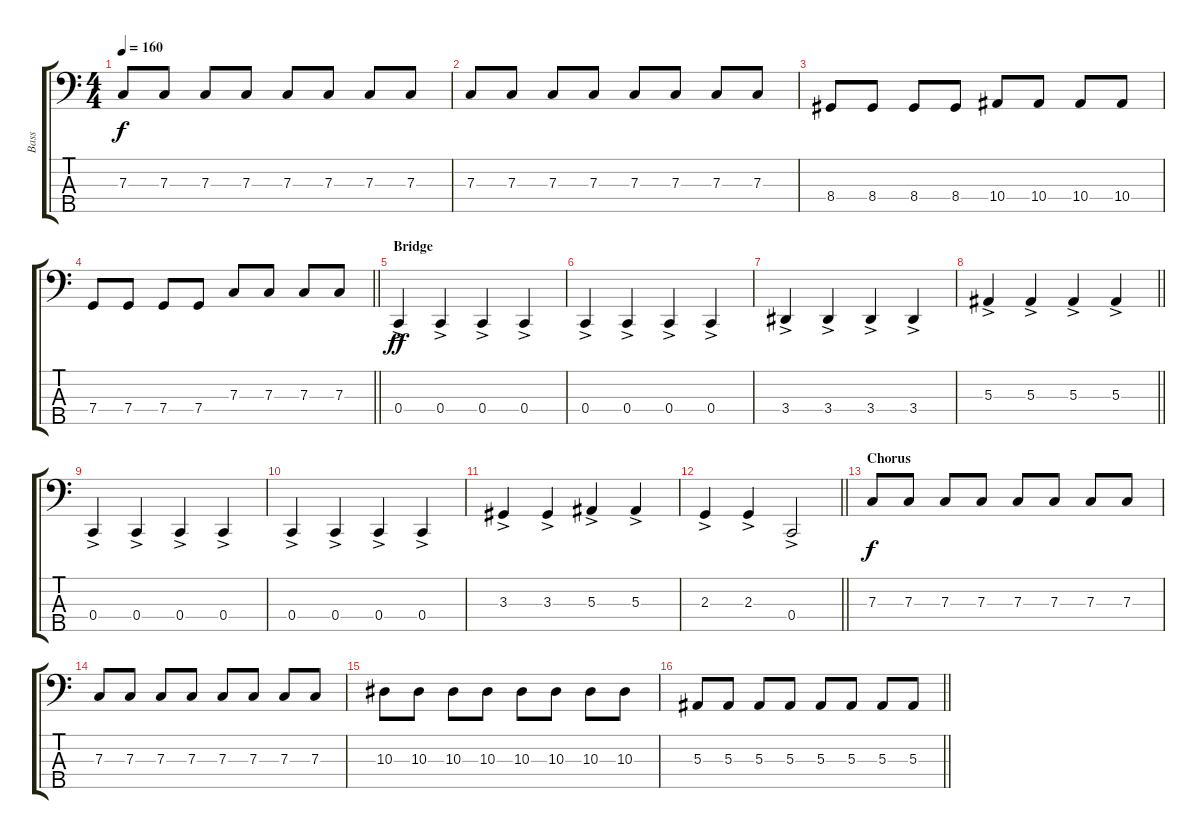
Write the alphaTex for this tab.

\track ("Bass" "Bass") {instrument electricbassfinger}
\staff {score tabs}
\tuning (Eb2 Bb1 F1 C1 G0) {hide}
\ts (4 4)
\section ("" "")
\tempo 160
\clef f4
\ks c
7.3.8{dy f} 7.3.8 7.3.8 7.3.8 7.3.8 7.3.8 7.3.8 7.3.8 |
7.3.8 7.3.8 7.3.8 7.3.8 7.3.8 7.3.8 7.3.8 7.3.8 |
8.4.8 8.4.8 8.4.8 8.4.8 10.4.8 10.4.8 10.4.8 10.4.8 |
\barLineRight lightlight
7.4.8 7.4.8 7.4.8 7.4.8 7.3.8 7.3.8 7.3.8 7.3.8 |
\section ("" "Bridge")
0.4{ac}.4{dy ff} 0.4{ac}.4 0.4{ac}.4 0.4{ac}.4 |
0.4{ac}.4 0.4{ac}.4 0.4{ac}.4 0.4{ac}.4 |
3.4{ac}.4 3.4{ac}.4 3.4{ac}.4 3.4{ac}.4 |
\barLineRight lightlight
5.3{ac}.4 5.3{ac}.4 5.3{ac}.4 5.3{ac}.4 |
\section ("" "")
0.4{ac}.4 0.4{ac}.4 0.4{ac}.4 0.4{ac}.4 |
0.4{ac}.4 0.4{ac}.4 0.4{ac}.4 0.4{ac}.4 |
3.3{ac}.4 3.3{ac}.4 5.3{ac}.4 5.3{ac}.4 |
\barLineRight lightlight
2.3{ac}.4 2.3{ac}.4 0.4{ac}.2 |
\section ("" "Chorus")
7.3.8{dy f} 7.3.8 7.3.8 7.3.8 7.3.8 7.3.8 7.3.8 7.3.8 |
7.3.8 7.3.8 7.3.8 7.3.8 7.3.8 7.3.8 7.3.8 7.3.8 |
10.3.8 10.3.8 10.3.8 10.3.8 10.3.8 10.3.8 10.3.8 10.3.8 |
\barLineRight lightlight
5.3.8 5.3.8 5.3.8 5.3.8 5.3.8 5.3.8 5.3.8 5.3.8
